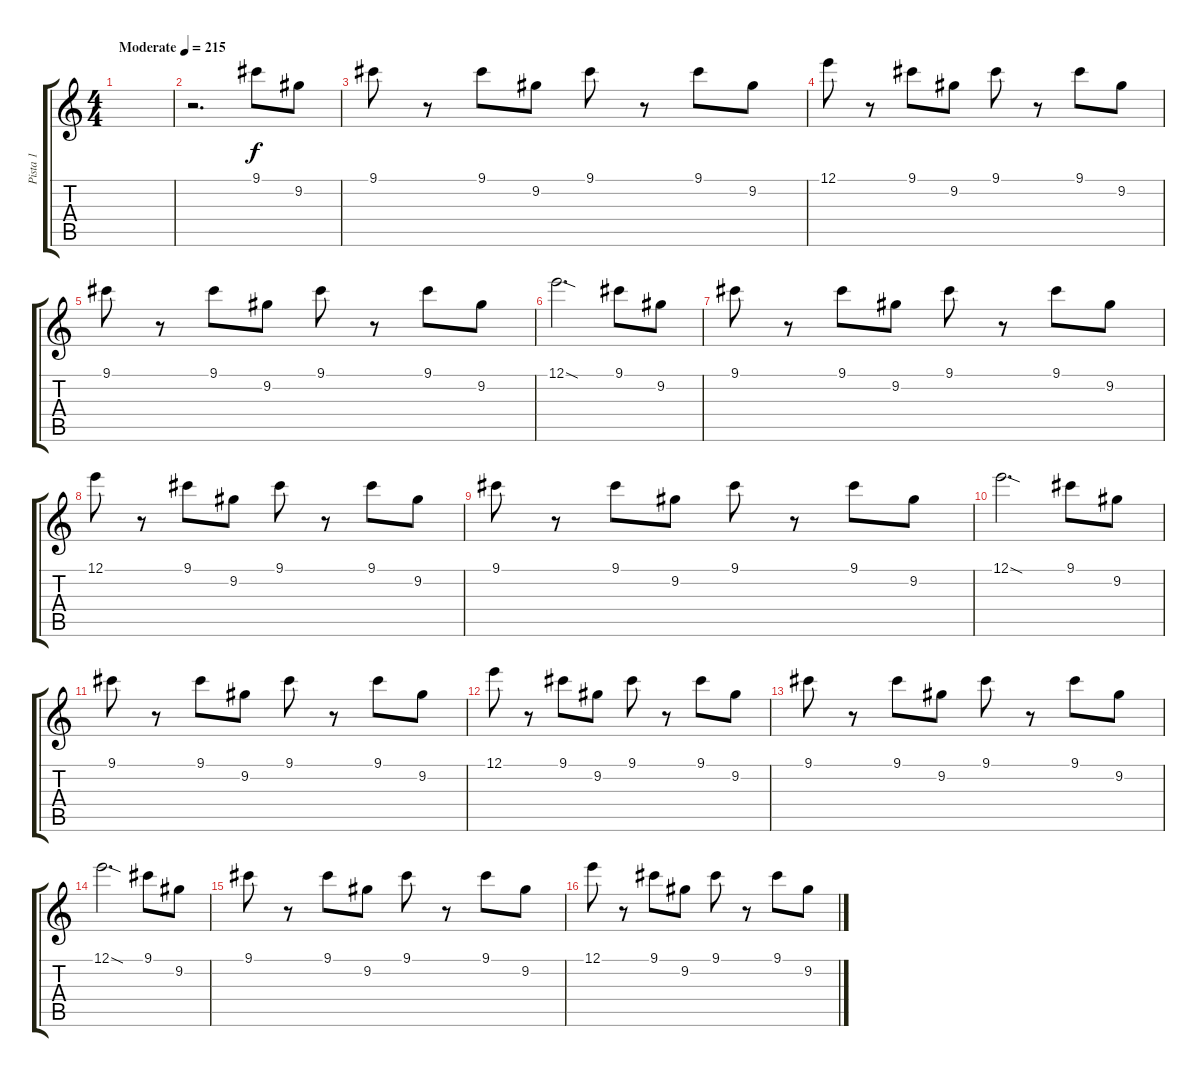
\track ("Pista 1" "Pista 1") {instrument overdrivenguitar}
\staff {score tabs}
\tuning (E4 B3 G3 D3 A2 E2) {hide}
\ts (4 4)
\tempo (215 "Moderate")
\clef g2
\ks c
|
r.2{d} 9.1.8 9.2.8 |
9.1.8 r.8 9.1.8 9.2.8 9.1.8 r.8 9.1.8 9.2.8 |
12.1.8 r.8 9.1.8 9.2.8 9.1.8 r.8 9.1.8 9.2.8 |
9.1.8 r.8 9.1.8 9.2.8 9.1.8 r.8 9.1.8 9.2.8 |
12.1{sod}.2{d} 9.1.8 9.2.8 |
9.1.8 r.8 9.1.8 9.2.8 9.1.8 r.8 9.1.8 9.2.8 |
12.1.8 r.8 9.1.8 9.2.8 9.1.8 r.8 9.1.8 9.2.8 |
9.1.8 r.8 9.1.8 9.2.8 9.1.8 r.8 9.1.8 9.2.8 |
12.1{sod}.2{d} 9.1.8 9.2.8 |
9.1.8 r.8 9.1.8 9.2.8 9.1.8 r.8 9.1.8 9.2.8 |
12.1.8 r.8 9.1.8 9.2.8 9.1.8 r.8 9.1.8 9.2.8 |
9.1.8 r.8 9.1.8 9.2.8 9.1.8 r.8 9.1.8 9.2.8 |
12.1{sod}.2{d} 9.1.8 9.2.8 |
9.1.8 r.8 9.1.8 9.2.8 9.1.8 r.8 9.1.8 9.2.8 |
12.1.8 r.8 9.1.8 9.2.8 9.1.8 r.8 9.1.8 9.2.8
